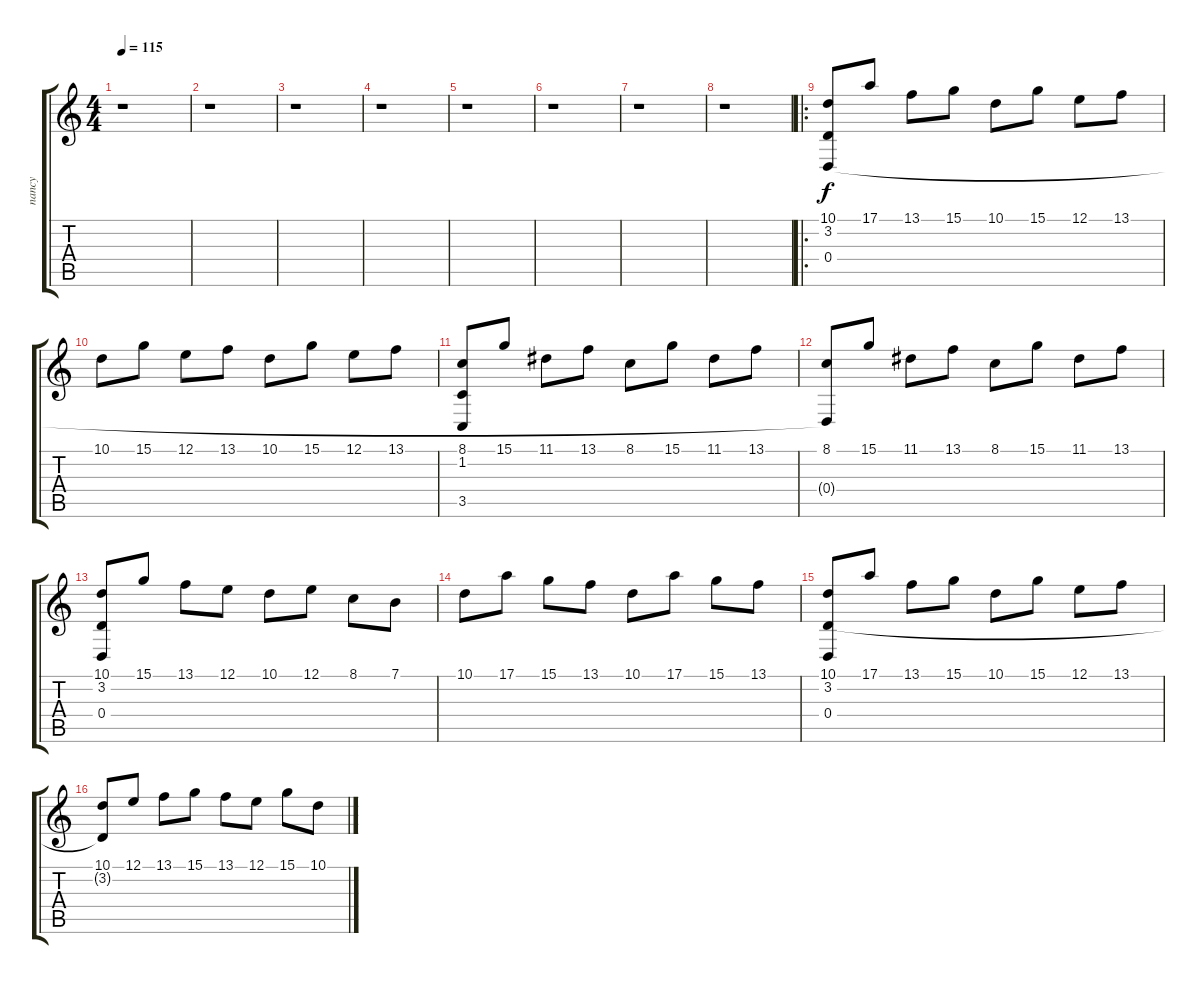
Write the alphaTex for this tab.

\track ("nancy" "nancy") {instrument acousticgrandpiano}
\staff {score tabs}
\tuning (E4 B3 G3 D3 A2 E2) {hide}
\ts (4 4)
\tempo 115
\clef g2
\ks c
r.1{dy f instrument acousticgrandpiano} |
r.1 |
r.1 |
r.1 |
r.1 |
r.1 |
r.1 |
r.1 |
\ro
(10.1 3.2 0.4).8 17.1.8 13.1.8 15.1.8 10.1.8 15.1.8 12.1.8 13.1.8 |
10.1.8 15.1.8 12.1.8 13.1.8 10.1.8 15.1.8 12.1.8 13.1.8 |
(8.1 1.2 3.5).8 15.1.8 11.1.8 13.1.8 8.1.8 15.1.8 11.1.8 13.1.8 |
(8.1 0.4{t}).8 15.1.8 11.1.8 13.1.8 8.1.8 15.1.8 11.1.8 13.1.8 |
(10.1 3.2 0.4).8 15.1.8 13.1.8 12.1.8 10.1.8 12.1.8 8.1.8 7.1.8 |
10.1.8 17.1.8 15.1.8 13.1.8 10.1.8 17.1.8 15.1.8 13.1.8 |
(10.1 3.2 0.4).8 17.1.8 13.1.8 15.1.8 10.1.8 15.1.8 12.1.8 13.1.8 |
(10.1 3.2{t}).8 12.1.8 13.1.8 15.1.8 13.1.8 12.1.8 15.1.8 10.1.8
